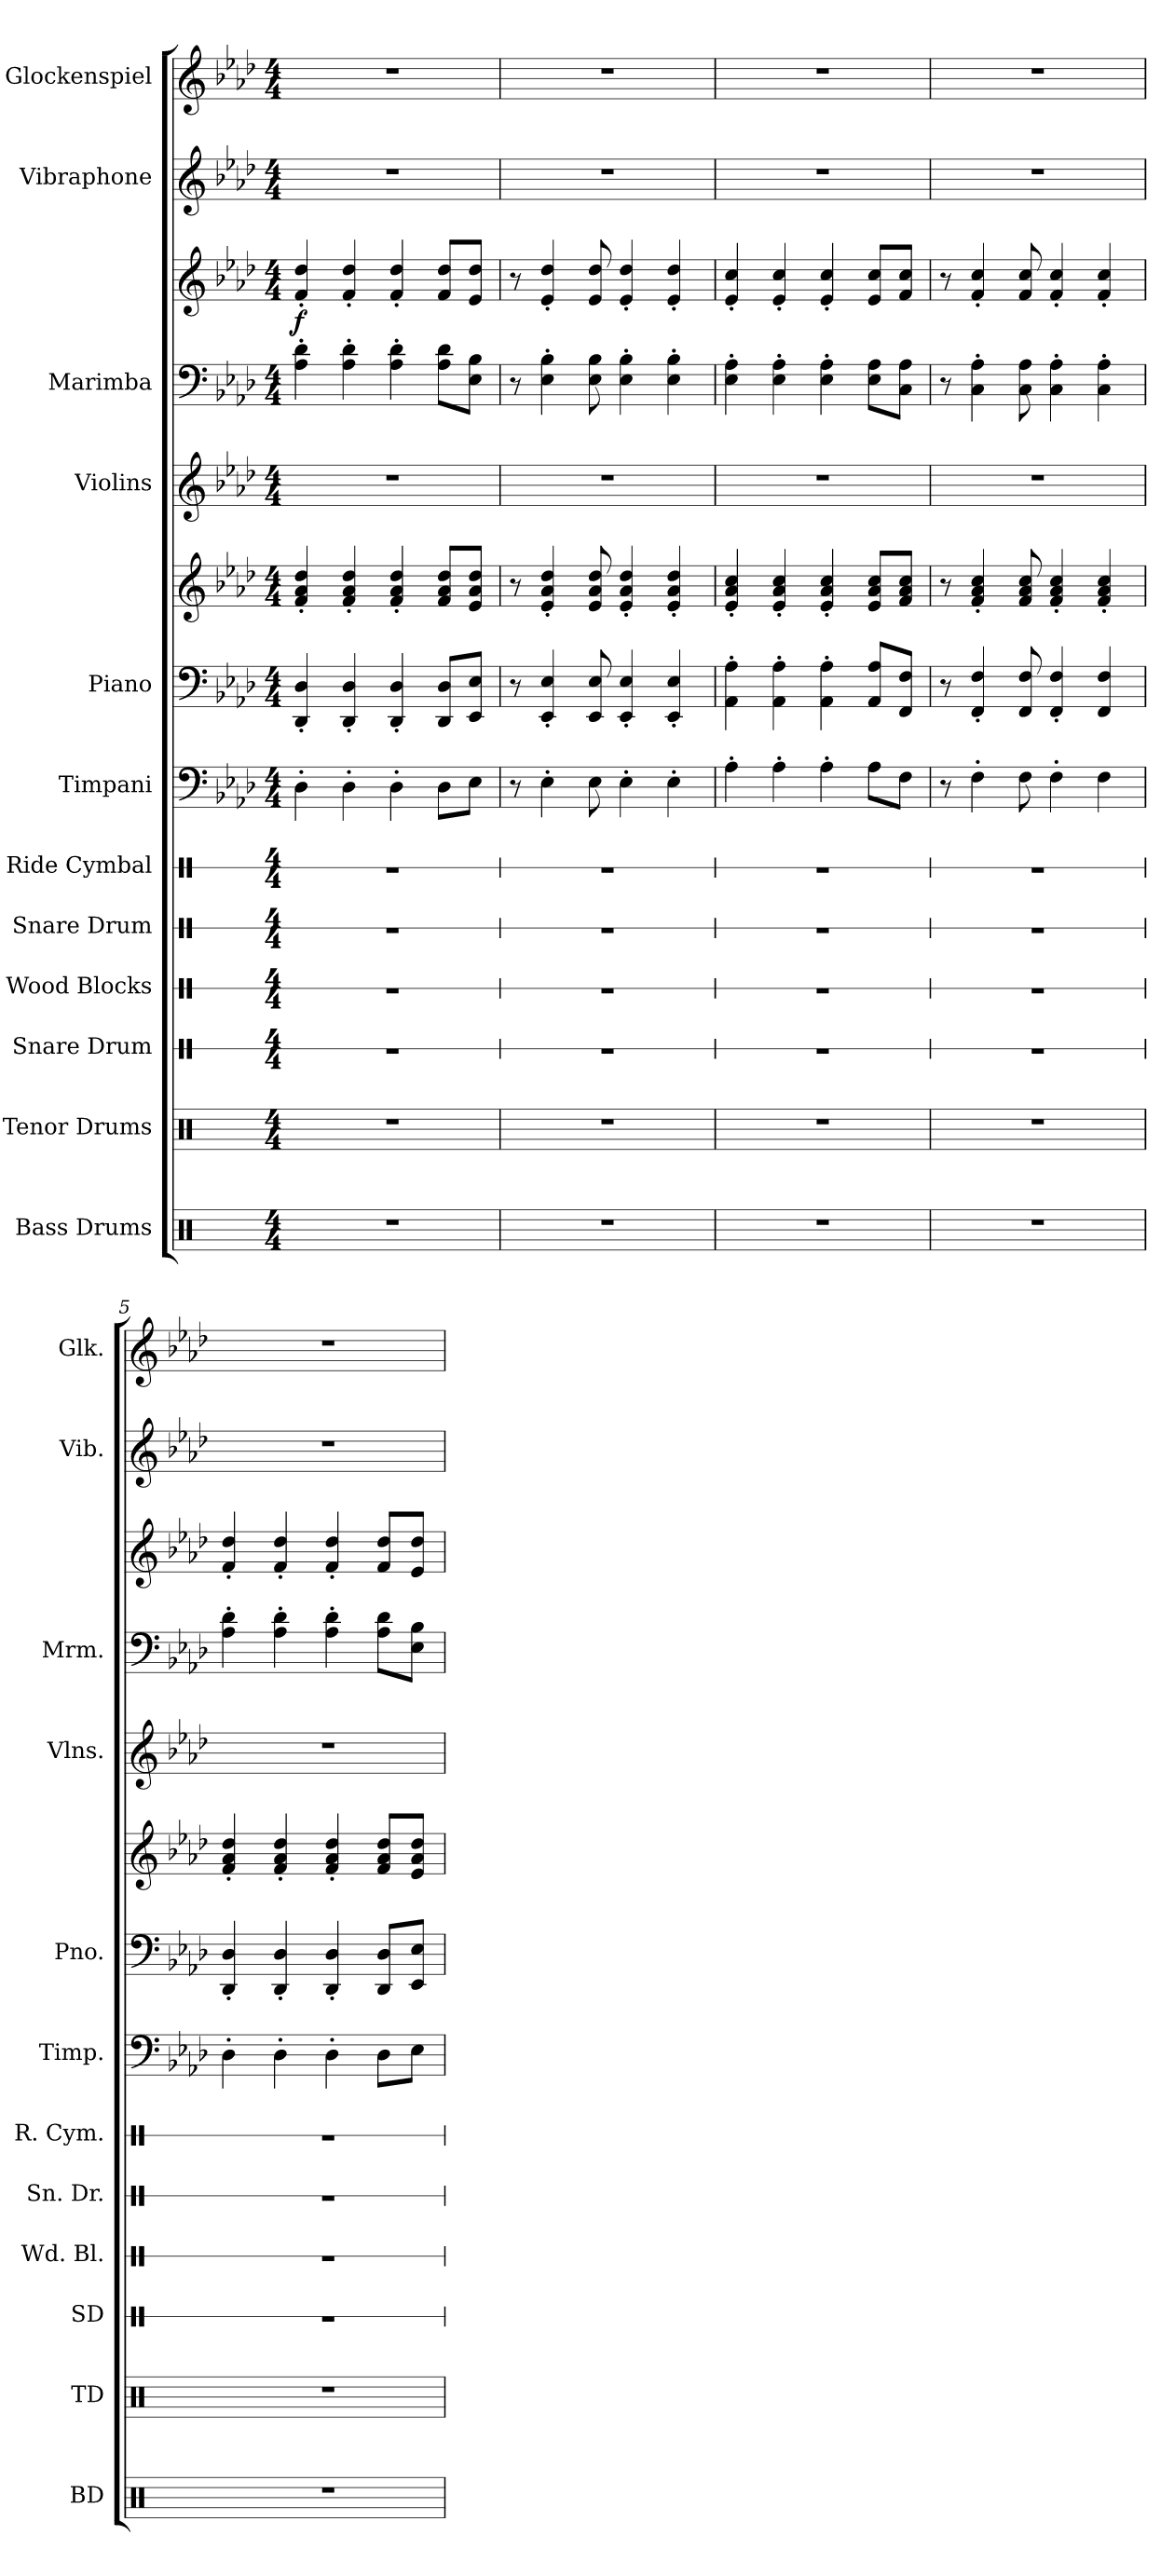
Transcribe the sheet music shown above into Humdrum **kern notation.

**kern	**kern	**kern	**kern	**kern	**kern	**kern	**kern	**kern	**kern	**kern	**kern	**dynam	**kern	**kern
*part12	*part11	*part10	*part9	*part8	*part7	*part6	*part5	*part5	*part4	*part3	*part3	*part3	*part2	*part1
*staff14	*staff13	*staff12	*staff11	*staff10	*staff9	*staff8	*staff7	*staff6	*staff5	*staff4	*staff3	*staff3/4	*staff2	*staff1
*I"Bass Drums	*I"Tenor Drums	*I"Snare Drum	*I"Wood Blocks	*I"Snare Drum	*I"Ride Cymbal	*I"Timpani	*I"Piano	*	*I"Violins	*I"Marimba	*	*	*I"Vibraphone	*I"Glockenspiel
*I'BD	*I'TD	*I'SD	*I'Wd. Bl.	*I'Sn. Dr.	*I'R. Cym.	*I'Timp.	*I'Pno.	*	*I'Vlns.	*I'Mrm.	*	*	*I'Vib.	*I'Glk.
*	*	*stria1	*stria1	*stria1	*stria1	*	*	*	*	*	*	*	*	*
*clefX	*clefX	*clefX	*clefX	*clefX	*clefX	*clefF4	*clefF4	*clefG2	*clefG2	*clefF4	*clefG2	*	*clefG2	*clefG2
*	*	*	*	*	*	*	*	*	*	*	*	*	*	*ITrd-14c-24
*k[]	*k[]	*k[]	*k[]	*k[]	*k[]	*k[b-e-a-d-]	*k[b-e-a-d-]	*k[b-e-a-d-]	*k[b-e-a-d-]	*k[b-e-a-d-]	*k[b-e-a-d-]	*	*k[b-e-a-d-]	*k[b-e-a-d-]
*M4/4	*M4/4	*M4/4	*M4/4	*M4/4	*M4/4	*M4/4	*M4/4	*M4/4	*M4/4	*M4/4	*M4/4	*	*M4/4	*M4/4
*MM134	*MM134	*MM134	*MM134	*MM134	*MM134	*MM134	*MM134	*MM134	*MM134	*MM134	*MM134	*	*MM134	*MM134
=1	=1	=1	=1	=1	=1	=1	=1	=1	=1	=1	=1	=1	=1	=1
!	!	!	!	!	!	!	!	!	!	!	!	!LO:DY:b	!	!
1r	1r	1r	1r	1r	1r	4D-'\	4DD-/' 4D-/'	4f/' 4a-/' 4dd-/'	1r	4A-\' 4d-\'	4f/' 4dd-/'	f	1r	1r
.	.	.	.	.	.	4D-'\	4DD-/' 4D-/'	4f/' 4a-/' 4dd-/'	.	4A-\' 4d-\'	4f/' 4dd-/'	.	.	.
.	.	.	.	.	.	4D-'\	4DD-/' 4D-/'	4f/' 4a-/' 4dd-/'	.	4A-\' 4d-\'	4f/' 4dd-/'	.	.	.
.	.	.	.	.	.	8D-\L	8DD-/ 8D-/L	8f/ 8a-/ 8dd-/L	.	8A-\ 8d-\L	8f/ 8dd-/L	.	.	.
.	.	.	.	.	.	8E-\J	8EE-/ 8E-/J	8e-/ 8a-/ 8dd-/J	.	8E-\ 8B-\J	8e-/ 8dd-/J	.	.	.
=2	=2	=2	=2	=2	=2	=2	=2	=2	=2	=2	=2	=2	=2	=2
1r	1r	1r	1r	1r	1r	8r	8r	8r	1r	8r	8r	.	1r	1r
.	.	.	.	.	.	4E-'\	4EE-/' 4E-/'	4e-/' 4a-/' 4dd-/'	.	4E-\' 4B-\'	4e-/' 4dd-/'	.	.	.
.	.	.	.	.	.	8E-\	8EE-/ 8E-/	8e-/ 8a-/ 8dd-/	.	8E-\ 8B-\	8e-/ 8dd-/	.	.	.
.	.	.	.	.	.	4E-'\	4EE-/' 4E-/'	4e-/' 4a-/' 4dd-/'	.	4E-\' 4B-\'	4e-/' 4dd-/'	.	.	.
.	.	.	.	.	.	4E-'\	4EE-/' 4E-/'	4e-/' 4a-/' 4dd-/'	.	4E-\' 4B-\'	4e-/' 4dd-/'	.	.	.
=3	=3	=3	=3	=3	=3	=3	=3	=3	=3	=3	=3	=3	=3	=3
1r	1r	1r	1r	1r	1r	4A-'\	4AA-\' 4A-\'	4e-/' 4a-/' 4cc/'	1r	4E-\' 4A-\'	4e-/' 4cc/'	.	1r	1r
.	.	.	.	.	.	4A-'\	4AA-\' 4A-\'	4e-/' 4a-/' 4cc/'	.	4E-\' 4A-\'	4e-/' 4cc/'	.	.	.
.	.	.	.	.	.	4A-'\	4AA-\' 4A-\'	4e-/' 4a-/' 4cc/'	.	4E-\' 4A-\'	4e-/' 4cc/'	.	.	.
.	.	.	.	.	.	8A-\L	8AA-/ 8A-/L	8e-/ 8a-/ 8cc/L	.	8E-\ 8A-\L	8e-/ 8cc/L	.	.	.
.	.	.	.	.	.	8F\J	8FF/ 8F/J	8f/ 8a-/ 8cc/J	.	8C\ 8A-\J	8f/ 8cc/J	.	.	.
=4	=4	=4	=4	=4	=4	=4	=4	=4	=4	=4	=4	=4	=4	=4
1r	1r	1r	1r	1r	1r	8r	8r	8r	1r	8r	8r	.	1r	1r
.	.	.	.	.	.	4F'\	4FF/' 4F/'	4f/' 4a-/' 4cc/'	.	4C\' 4A-\'	4f/' 4cc/'	.	.	.
.	.	.	.	.	.	8F\	8FF/ 8F/	8f/ 8a-/ 8cc/	.	8C\ 8A-\	8f/ 8cc/	.	.	.
.	.	.	.	.	.	4F'\	4FF/' 4F/'	4f/' 4a-/' 4cc/'	.	4C\' 4A-\'	4f/' 4cc/'	.	.	.
.	.	.	.	.	.	4F\	4FF/ 4F/	4f/' 4a-/' 4cc/'	.	4C\' 4A-\'	4f/' 4cc/'	.	.	.
=5	=5	=5	=5	=5	=5	=5	=5	=5	=5	=5	=5	=5	=5	=5
1r	1r	1r	1r	1r	1r	4D-'\	4DD-/' 4D-/'	4f/' 4a-/' 4dd-/'	1r	4A-\' 4d-\'	4f/' 4dd-/'	.	1r	1r
.	.	.	.	.	.	4D-'\	4DD-/' 4D-/'	4f/' 4a-/' 4dd-/'	.	4A-\' 4d-\'	4f/' 4dd-/'	.	.	.
.	.	.	.	.	.	4D-'\	4DD-/' 4D-/'	4f/' 4a-/' 4dd-/'	.	4A-\' 4d-\'	4f/' 4dd-/'	.	.	.
.	.	.	.	.	.	8D-\L	8DD-/ 8D-/L	8f/ 8a-/ 8dd-/L	.	8A-\ 8d-\L	8f/ 8dd-/L	.	.	.
.	.	.	.	.	.	8E-\J	8EE-/ 8E-/J	8e-/ 8a-/ 8dd-/J	.	8E-\ 8B-\J	8e-/ 8dd-/J	.	.	.
=	=	=	=	=	=	=	=	=	=	=	=	=	=	=
*-	*-	*-	*-	*-	*-	*-	*-	*-	*-	*-	*-	*-	*-	*-
